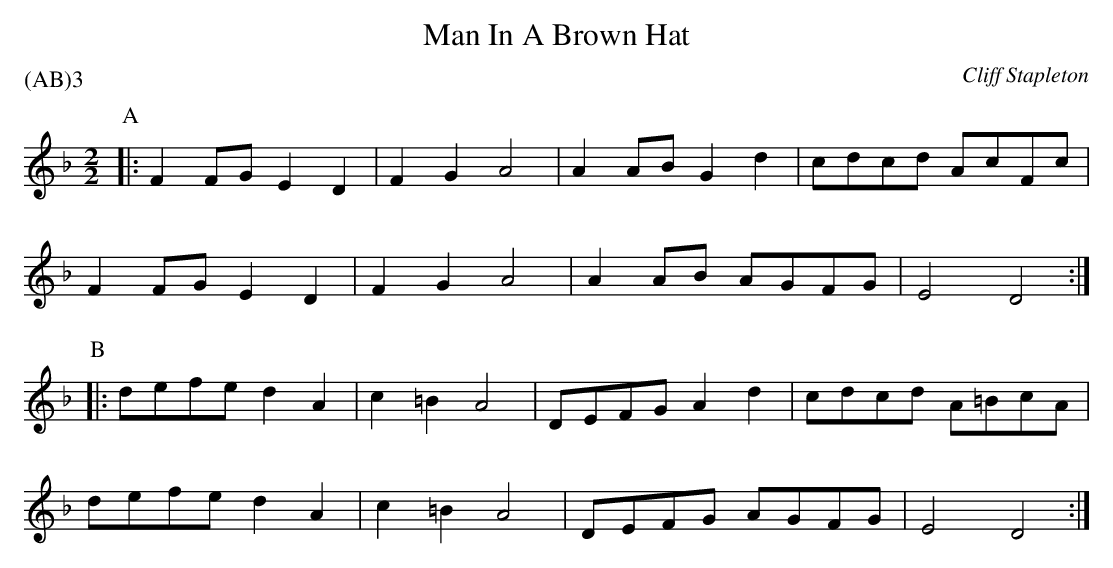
X:1
T:Man In A Brown Hat
P:(AB)3
M:2/2
L:1/8
C:Cliff Stapleton
K:Dm
P:A
|:  F2 FG E2 D2 | F2 G2 A4 | A2 AB G2 d2 | cdcd AcFc |
F2 FG E2 D2 | F2 G2 A4 | A2 AB AGFG | E4 D4 :|
P:B
|:  defe d2 A2 | c2 =B2 A4 | DEFG A2 d2 | cdcd A=BcA |
defe d2 A2 | c2 =B2 A4 | DEFG AGFG | E4 D4 :|
